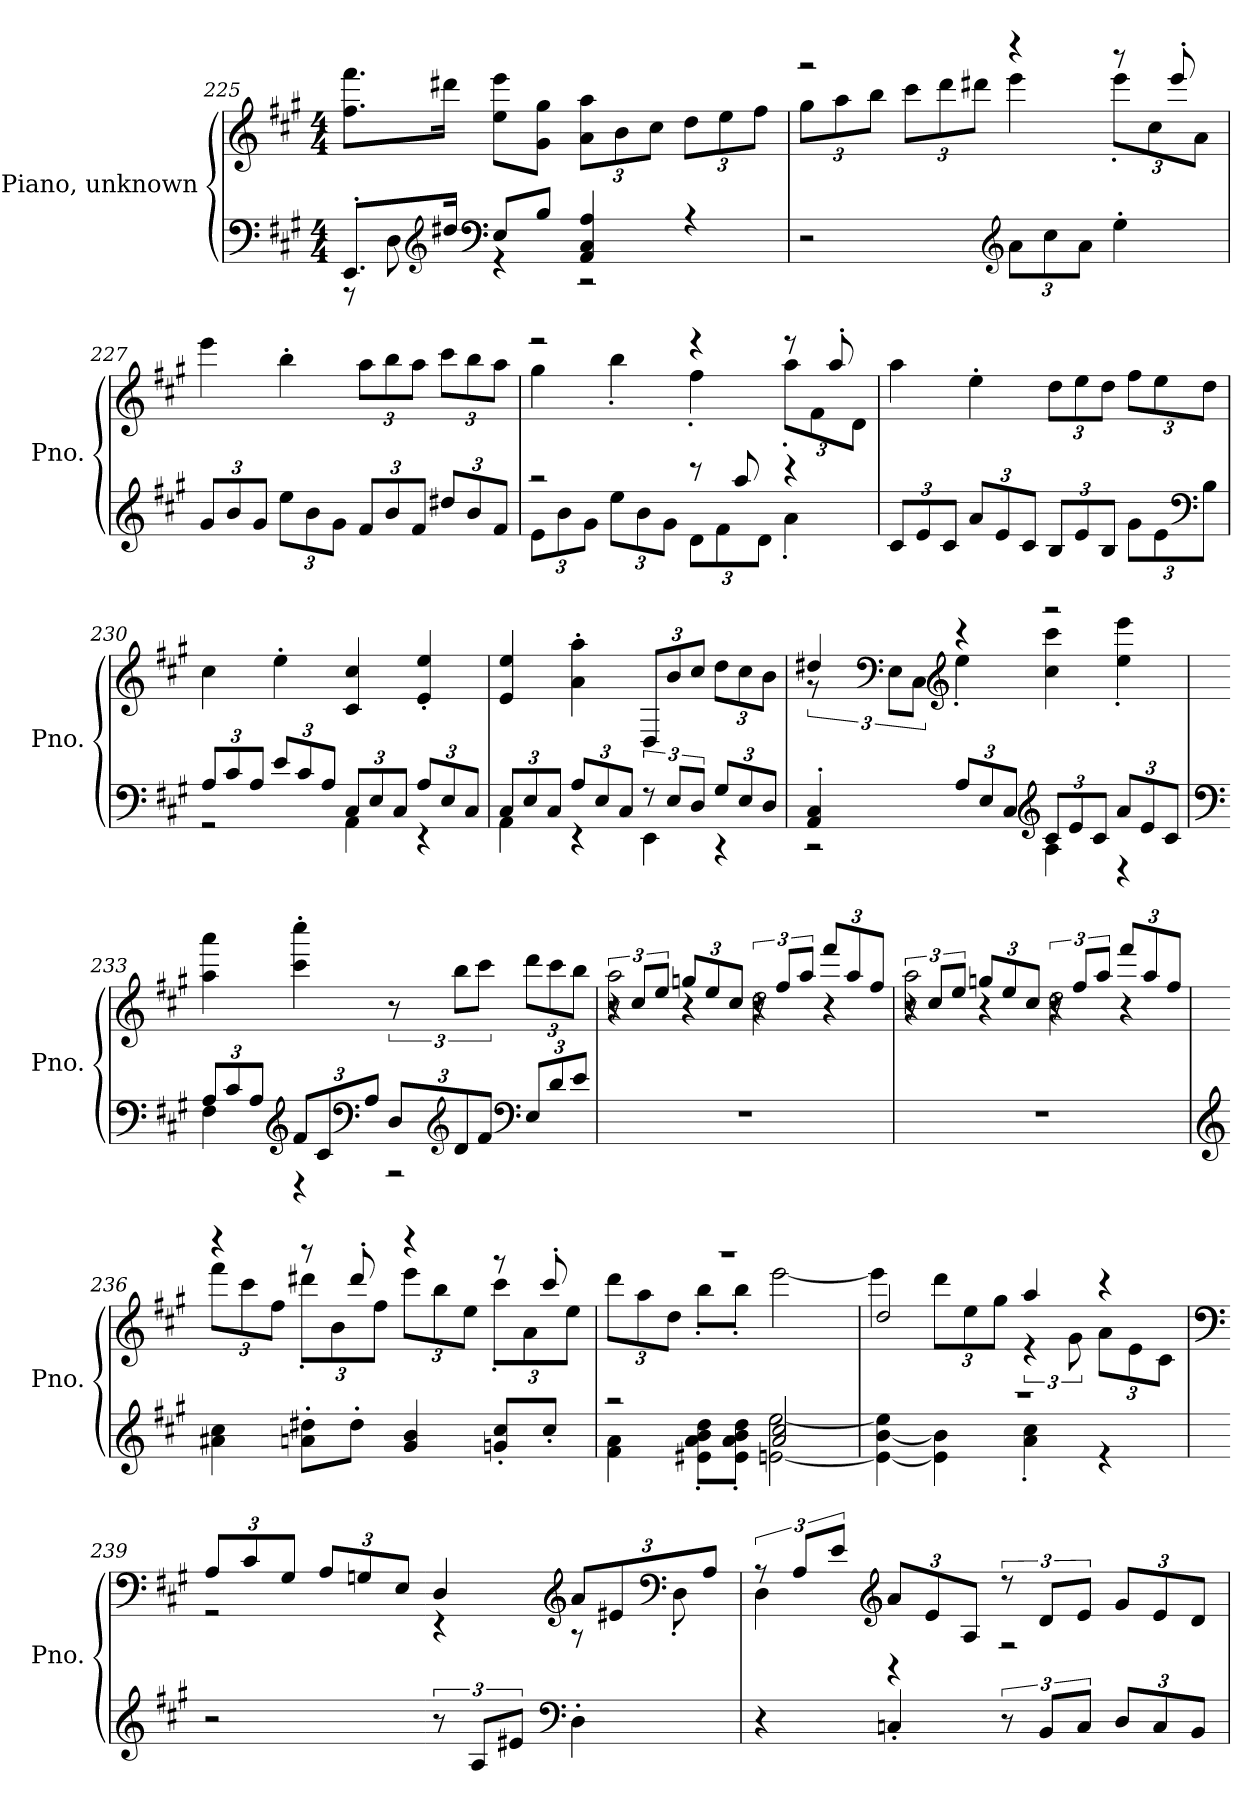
**kern	**kern
*part1	*part1
*staff2	*staff1
*I"Piano, unknown	*
*I'Pno.	*
!!LO:LB:g=z
*clefF4	*clefG2
*k[f#c#g#]	*k[f#c#g#]
*M4/4	*M4/4
=225	=225
*^	*
8.EE'/L	8r	8.ff#\ 8.fff#\L
.	8D\	.
*clefG2	*	*
16dd#X/Jk	.	16ddd#X\Jk
*clefF4	*	*
8E/L	4r	8ee\ 8eee\L
8B/J	.	8g#\ 8gg#\J
*	*	*Xbrackettup
4AA/ 4C#/ 4A/	2r	12a\ 12aa\L
.	.	12b\
.	.	12cc#\J
4r	.	12dd\L
.	.	12ee\
.	.	12ff#\J
*v	*v	*
=226	=226
*	*^
2r	2r	12gg#\L
.	.	12aa\
.	.	12bb\J
.	.	12ccc#\L
.	.	12ddd\
.	.	12ddd#X\J
*clefG2	*	*
*Xbrackettup	*	*
12a\L	4r	4eee\
12cc#\	.	.
12a\J	.	.
4ee'\	8r	12eee'\L
.	.	12cc#\
.	8eee'/	.
.	.	12a\J
*	*v	*v
!!LO:LB:g=z
=227	=227
12g#/L	4eee\
12b/	.
12g#/J	.
12ee\L	4bb'\
12b\	.
12g#\J	.
12f#/L	12aa\L
12b/	12bb\
12f#/J	12aa\J
12dd#X/L	12ccc#\L
12b/	12bb\
12f#/J	12aa\J
=228	=228
*^	*^
2r	12e\L	2r	4gg#\
.	12b\	.	.
.	12g#\J	.	.
.	12ee\L	.	4bb'\
.	12b\	.	.
.	12g#\J	.	.
8r	12d\L	4r	4ff#'\
.	12f#\	.	.
8aa/	.	.	.
.	12d\J	.	.
4r	4a'\	8r	12aa'\L
.	.	.	12f#\
.	.	8aa'/	.
.	.	.	12d\J
*v	*v	*	*
*	*v	*v
=229	=229
12c#/L	4aa\
12e/	.
12c#/J	.
12a/L	4ee'\
12e/	.
12c#/J	.
12B/L	12dd\L
12e/	12ee\
12B/J	12dd\J
12g#\L	12ff#\L
12e\	12ee\
*clefF4	*
12B\J	12dd\J
!!LO:LB:g=z
=230	=230
*^	*
12A/L	2r	4cc#\
12c#/	.	.
12A/J	.	.
12e/L	.	4ee'\
12c#/	.	.
12A/J	.	.
12C#/L	4AA\	4c#/ 4cc#/
12E/	.	.
12C#/J	.	.
12A/L	4r	4e/' 4ee/'
12E/	.	.
12C#/J	.	.
=231	=231	=231
12C#/L	4AA\	4e/ 4ee/
12E/	.	.
12C#/J	.	.
12A/L	4r	4a\' 4aa\'
12E/	.	.
12C#/J	.	.
*brackettup	*	*
12r	4EE\	12D/L
12E/L	.	12b/
12D/J	.	12cc#/J
*Xbrackettup	*	*
12G#/L	4r	12dd\L
12E/	.	12cc#\
12D/J	.	12b\J
=232	=232	=232
*	*	*^
*	*	*	*brackettup
4AA/' 4C#/'	2r	4dd#X/	12r
*	*	*clefF4	*
.	.	.	12E\L
.	.	.	12C#\J
*	*	*clefG2	*
12A/L	.	4r	4ee'\
12E/	.	.	.
12C#/J	.	.	.
*clefG2	*	*	*
12c#/L	4A\	2r	4cc#\ 4ccc#\
12e/	.	.	.
12c#/J	.	.	.
12a/L	4r	.	4ee\' 4eee\'
12e/	.	.	.
12c#/J	.	.	.
*	*	*v	*v
!!LO:LB:g=z
=233	=233	=233
*clefF4	*	*
12A/L	4F#\	4aa\ 4aaa\
12c#/	.	.
12A/J	.	.
*clefG2	*	*
12f#/L	4r	4ccc#\' 4cccc#\'
12c#/	.	.
*clefF4	*	*
12A/J	.	.
12D/L	2r	12r
*clefG2	*	*
12d/	.	12bb\L
12f#/J	.	12ccc#\J
*clefF4	*	*
*	*	*Xbrackettup
12E/L	.	12ddd\L
12d/	.	12ccc#\
12e/J	.	12bb\J
*v	*v	*
=234	=234
*	*^
*	*	*^
*	*	*	*brackettup
1r	4r	2aa\	12r
.	.	.	12cc#/L
.	.	.	12ee/J
*	*Xbrackettup	*	*
.	12ggn/L	.	4r
.	12ee/	.	.
.	12cc#/J	.	.
*	*	*	*brackettup
.	4r	2dd\	12r
.	.	.	12ff#/L
.	.	.	12aa/J
*	*Xbrackettup	*	*
.	12fff#/L	.	4r
.	12aa/	.	.
.	12ff#/J	.	.
!!LO:LB:g=z	!!	!!
=235	=235	=235	=235
*	*	*	*brackettup
1r	4r	2aa\	12r
.	.	.	12cc#/L
.	.	.	12ee/J
*	*Xbrackettup	*	*
.	12ggn/L	.	4r
.	12ee/	.	.
.	12cc#/J	.	.
*	*	*	*brackettup
.	4r	2dd\	12r
.	.	.	12ff#/L
.	.	.	12aa/J
*	*Xbrackettup	*	*
.	12fff#/L	.	4r
.	12aa/	.	.
.	12ff#/J	.	.
*	*v	*v	*v
=236	=236
*clefG2	*
*	*^
4a#X\ 4cc#\	4r	12fff#\L
.	.	12ccc#\
.	.	12ff#\J
8an\' 8dd#X\'L	8r	12ddd#X'\L
.	.	12b\
8dd#'\J	8ddd#'/	.
.	.	12ff#\J
4g#/ 4b/	4r	12eee\L
.	.	12bb\
.	.	12ee\J
8gn/' 8cc#/'L	8r	12ccc#'\L
.	.	12a\
8cc#'/J	8ccc#'/	.
.	.	12ee\J
=237	=237	=237
*^	*	*
2r	4f#\ 4a\	1r	12ddd\L
.	.	.	12aa\
.	.	.	12dd\J
.	8e#X\' 8a\' 8b\' 8dd\'L	.	8bb'\L
.	8e#\' 8a\' 8b\' 8dd\'J	.	8bb'\J
2a/ 2cc#/	[2en\ [2ee\	.	[2eee\
!!LO:PB:g=z	!!
=238	=238	=238	=238
1r	4e\_ [4b\ 4ee\]	2dd/	4eee\]
.	4e\] 4b\]	.	12ddd\L
.	.	.	12ee\
.	.	.	12gg#\J
*	*	*	*brackettup
.	4a\' 4cc#\'	4aa/	6r
.	.	.	12g#\
*	*	*	*Xbrackettup
.	4r	4r	12a\L
.	.	.	12e\
.	.	.	12c#\J
*v	*v	*	*
=239	=239	=239
*	*clefF4	*
2r	12A/L	2r
.	12c#/	.
.	12G#/J	.
.	12A/L	.
.	12Gn/	.
.	12E/J	.
*brackettup	*	*
12r	4D/	4r
12A/L	.	.
12e#X/J	.	.
*clefF4	*clefG2	*
4D'\	12a/L	8r
.	12e#X/	.
*	*clefF4	*
.	.	8D'\
.	12A/J	.
!!LO:LB:g=z	!!
=240	=240	=240
*	*brackettup	*
4r	12r	4D\
.	12A/L	.
.	12e/J	.
*	*clefG2	*
*	*Xbrackettup	*
4Cn'/	12a/L	4r
.	12e/	.
.	12A/J	.
*	*brackettup	*
12r	12r	2r
12BB/L	12d/L	.
12C/J	12e/J	.
*Xbrackettup	*Xbrackettup	*
12D/L	12g#/L	.
12C/	12e/	.
12BB/J	12d/J	.
*	*v	*v
=	=
*-	*-
